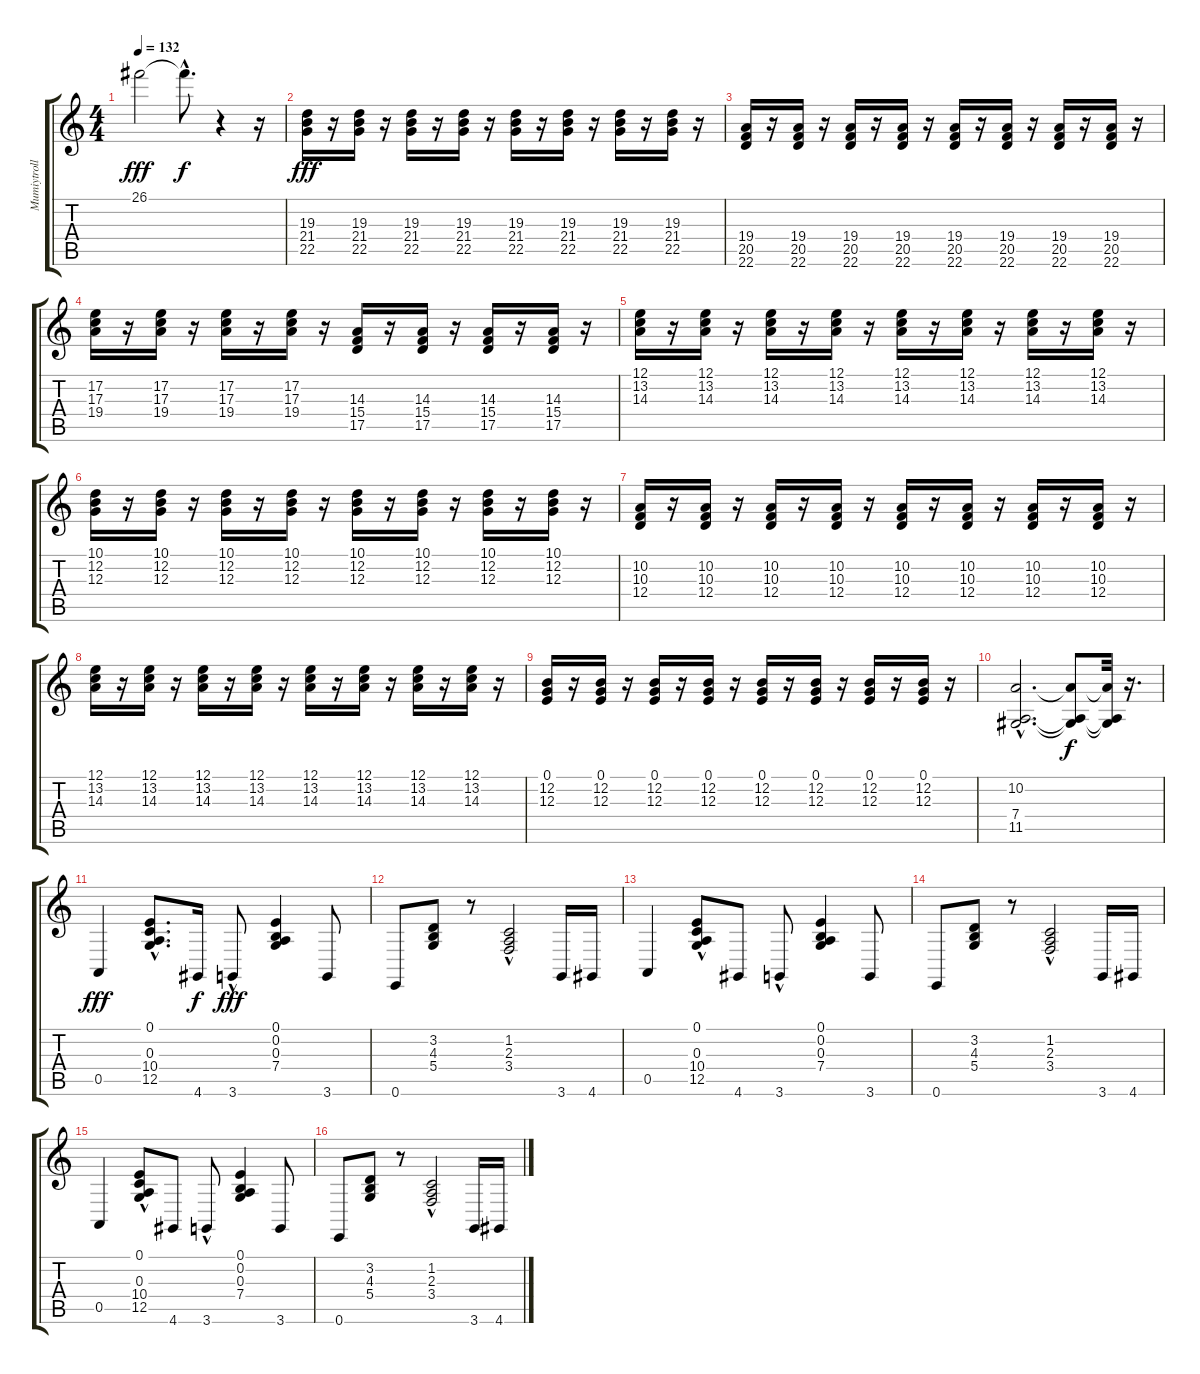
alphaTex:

\track ("Mumiytroll" "Mumiytroll") {instrument acousticgrandpiano}
\staff {score tabs}
\tuning (E4 B3 G3 D3 A2 E2) {hide}
\ts (4 4)
\tempo 132
\clef g2
\ks c
26.1.2{dy fff} 26.1{hac t}.8{d dy f} r.4 r.16 |
(19.3 21.4 22.5).16{dy fff} r.16 (19.3 21.4 22.5).16 r.16 (19.3 21.4 22.5).16 r.16 (19.3 21.4 22.5).16 r.16 (19.3 21.4 22.5).16 r.16 (19.3 21.4 22.5).16 r.16 (19.3 21.4 22.5).16 r.16 (19.3 21.4 22.5).16 r.16 |
(19.4 20.5 22.6).16 r.16 (19.4 20.5 22.6).16 r.16 (19.4 20.5 22.6).16 r.16 (19.4 20.5 22.6).16 r.16 (19.4 20.5 22.6).16 r.16 (19.4 20.5 22.6).16 r.16 (19.4 20.5 22.6).16 r.16 (19.4 20.5 22.6).16 r.16 |
(17.2 17.3 19.4).16 r.16 (17.2 17.3 19.4).16 r.16 (17.2 17.3 19.4).16 r.16 (17.2 17.3 19.4).16 r.16 (14.3 15.4 17.5).16 r.16 (14.3 15.4 17.5).16 r.16 (14.3 15.4 17.5).16 r.16 (14.3 15.4 17.5).16 r.16 |
(12.1 13.2 14.3).16 r.16 (12.1 13.2 14.3).16 r.16 (12.1 13.2 14.3).16 r.16 (12.1 13.2 14.3).16 r.16 (12.1 13.2 14.3).16 r.16 (12.1 13.2 14.3).16 r.16 (12.1 13.2 14.3).16 r.16 (12.1 13.2 14.3).16 r.16 |
(10.1 12.2 12.3).16 r.16 (10.1 12.2 12.3).16 r.16 (10.1 12.2 12.3).16 r.16 (10.1 12.2 12.3).16 r.16 (10.1 12.2 12.3).16 r.16 (10.1 12.2 12.3).16 r.16 (10.1 12.2 12.3).16 r.16 (10.1 12.2 12.3).16 r.16 |
(10.2 10.3 12.4).16 r.16 (10.2 10.3 12.4).16 r.16 (10.2 10.3 12.4).16 r.16 (10.2 10.3 12.4).16 r.16 (10.2 10.3 12.4).16 r.16 (10.2 10.3 12.4).16 r.16 (10.2 10.3 12.4).16 r.16 (10.2 10.3 12.4).16 r.16 |
(12.1 13.2 14.3).16 r.16 (12.1 13.2 14.3).16 r.16 (12.1 13.2 14.3).16 r.16 (12.1 13.2 14.3).16 r.16 (12.1 13.2 14.3).16 r.16 (12.1 13.2 14.3).16 r.16 (12.1 13.2 14.3).16 r.16 (12.1 13.2 14.3).16 r.16 |
(0.1 12.2 12.3).16 r.16 (0.1 12.2 12.3).16 r.16 (0.1 12.2 12.3).16 r.16 (0.1 12.2 12.3).16 r.16 (0.1 12.2 12.3).16 r.16 (0.1 12.2 12.3).16 r.16 (0.1 12.2 12.3).16 r.16 (0.1 12.2 12.3).16 r.16 |
(10.2{hac} 7.4{hac} 11.5{hac}).2{d} (10.2{t} 7.4{t} 11.5{t}).8{dy f} (10.2{t} 7.4{t} 11.5{t}).32 r.16{d} |
0.5.4{dy fff} (0.1 0.3 10.4 12.5{hac}).8{d} 4.6.16{dy f} 3.6{hac}.8{dy fff} (0.1 0.2 0.3 7.4).4 3.6.8 |
0.6.8 (3.2 4.3 5.4).8 r.8 (1.2{hac} 2.3 3.4).2 3.6.16 4.6.16 |
0.5.4 (0.1 0.3 10.4 12.5{hac}).8 4.6.8 3.6{hac}.8 (0.1 0.2 0.3 7.4).4 3.6.8 |
0.6.8 (3.2 4.3 5.4).8 r.8 (1.2{hac} 2.3 3.4).2 3.6.16 4.6.16 |
0.5.4 (0.1 0.3 10.4 12.5{hac}).8 4.6.8 3.6{hac}.8 (0.1 0.2 0.3 7.4).4 3.6.8 |
0.6.8 (3.2 4.3 5.4).8 r.8 (1.2{hac} 2.3 3.4).2 3.6.16 4.6.16
